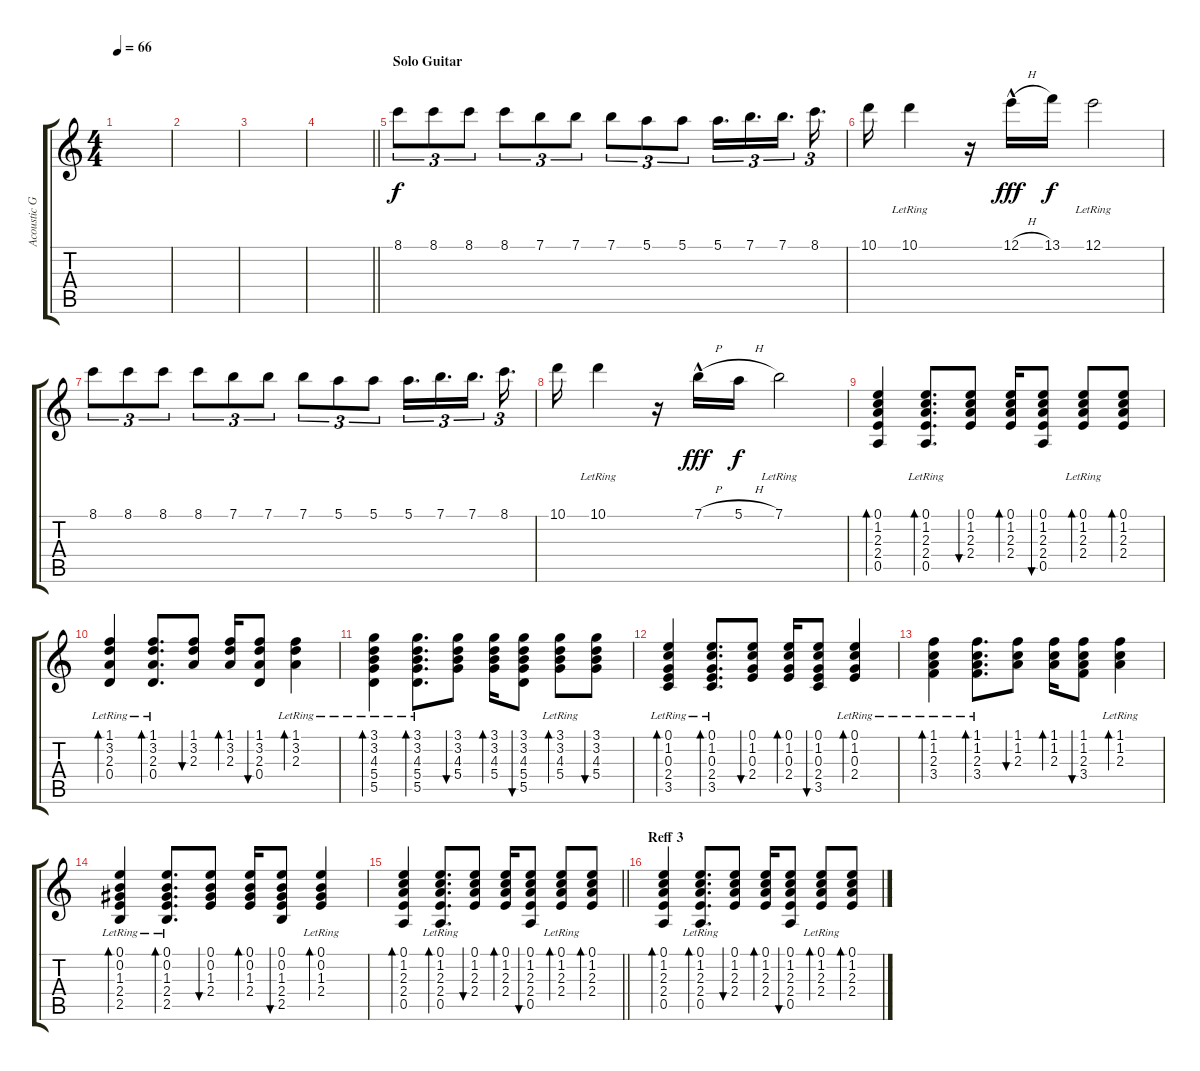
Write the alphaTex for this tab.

\track ("Acoustic Guitar" "Acoustic G") {instrument acousticguitarsteel}
\staff {score tabs}
\tuning (E4 B3 G3 D3 A2 E2) {hide}
\ts (4 4)
\tempo 66
\clef g2
\ks c
|
|
|
\barLineRight lightlight
|
\section ("" "Solo Guitar")
8.1.8{tu (3 2)} 8.1.8{tu (3 2)} 8.1.8{tu (3 2)} 8.1.8{tu (3 2)} 7.1.8{tu (3 2)} 7.1.8{tu (3 2)} 7.1.8{tu (3 2)} 5.1.8{tu (3 2)} 5.1.8{tu (3 2)} 5.1.16{d tu (3 2)} 7.1.16{d tu (3 2)} 7.1.16{d tu (3 2)} 8.1.16{d tu (3 2)} |
10.1.16 10.1{lr}.4 r.16 12.1{h hac}.16{dy fff} 13.1.16{dy f} 12.1{lr}.2 |
8.1.8{tu (3 2)} 8.1.8{tu (3 2)} 8.1.8{tu (3 2)} 8.1.8{tu (3 2)} 7.1.8{tu (3 2)} 7.1.8{tu (3 2)} 7.1.8{tu (3 2)} 5.1.8{tu (3 2)} 5.1.8{tu (3 2)} 5.1.16{d tu (3 2)} 7.1.16{d tu (3 2)} 7.1.16{d tu (3 2)} 8.1.16{d tu (3 2)} |
10.1.16 10.1{lr}.4 r.16 7.1{h hac}.16{dy fff} 5.1{h}.16{dy f} 7.1{lr}.2 |
(0.1 1.2 2.3 2.4 0.5).4{bd 60 volume 11} (0.1 1.2 2.3 2.4 0.5{lr}).8{d bd 30} (0.1 1.2 2.3 2.4).8{bu 30} (0.1 1.2 2.3 2.4).16{bd 30} (0.1 1.2 2.3 2.4 0.5).8{bu 30} (0.1{lr} 1.2{lr} 2.3{lr} 2.4{lr}).8{bd 30} (0.1 1.2 2.3 2.4).8{bd 30} |
(1.1{lr} 3.2{lr} 2.3{lr} 0.4{lr}).4{bd 30} (1.1{lr} 3.2{lr} 2.3{lr} 0.4{lr}).8{d bd 30} (1.1 3.2 2.3).8{bu 30} (1.1 3.2 2.3).16{bd 30} (1.1 3.2 2.3 0.4).8{bu 30} (1.1{lr} 3.2{lr} 2.3{lr}).4{bd 30} |
(3.1{lr} 3.2{lr} 4.3{lr} 5.4{lr} 5.5).4{bd 30} (3.1{lr} 3.2{lr} 4.3{lr} 5.4{lr} 5.5).8{d bd 30} (3.1 3.2 4.3 5.4).8{bu 30} (3.1 3.2 4.3 5.4).16{bd 30} (3.1 3.2 4.3 5.4 5.5).8{bu 30} (3.1{lr} 3.2 4.3{lr} 5.4).8{bd 30} (3.1 3.2 4.3 5.4).8{bu 30} |
(0.1{lr} 1.2{lr} 0.3{lr} 2.4{lr} 3.5).4{bd 30} (0.1{lr} 1.2{lr} 0.3{lr} 2.4{lr} 3.5).8{d bd 30} (0.1 1.2 0.3 2.4).8{bu 30} (0.1 1.2 0.3 2.4).16{bd 30} (0.1 1.2 0.3 2.4 3.5).8{bu 30} (0.1{lr} 1.2 0.3{lr} 2.4).4{bd 30} |
(1.1{lr} 1.2{lr} 2.3{lr} 3.4{lr}).4{bd 30} (1.1{lr} 1.2{lr} 2.3{lr} 3.4{lr}).8{d bd 30} (1.1 1.2 2.3).8{bu 30} (1.1 1.2 2.3).16{bd 30} (1.1 1.2 2.3 3.4).8{bu 30} (1.1{lr} 1.2 2.3{lr}).4{bd 30} |
(0.1{lr} 0.2{lr} 1.3{lr} 2.4{lr} 2.5).4{bd 30} (0.1{lr} 0.2{lr} 1.3{lr} 2.4{lr} 2.5).8{d bd 30} (0.1 0.2 1.3 2.4).8{bu 30} (0.1 0.2 1.3 2.4).16{bd 30} (0.1 0.2 1.3 2.4 2.5).8{bu 30} (0.1{lr} 0.2 1.3{lr} 2.4).4{bd 30} |
\barLineRight lightlight
(0.1 1.2 2.3 2.4 0.5).4{bd 60} (0.1 1.2 2.3 2.4 0.5{lr}).8{d bd 30} (0.1 1.2 2.3 2.4).8{bu 30} (0.1 1.2 2.3 2.4).16{bd 30} (0.1 1.2 2.3 2.4 0.5).8{bu 30} (0.1{lr} 1.2{lr} 2.3{lr} 2.4{lr}).8{bd 30} (0.1 1.2 2.3 2.4).8{bd 30} |
\section ("" "Reff 3")
(0.1 1.2 2.3 2.4 0.5).4{bd 60} (0.1 1.2 2.3 2.4 0.5{lr}).8{d bd 30} (0.1 1.2 2.3 2.4).8{bu 30} (0.1 1.2 2.3 2.4).16{bd 30} (0.1 1.2 2.3 2.4 0.5).8{bu 30} (0.1{lr} 1.2{lr} 2.3{lr} 2.4{lr}).8{bd 30} (0.1 1.2 2.3 2.4).8{bd 30}
